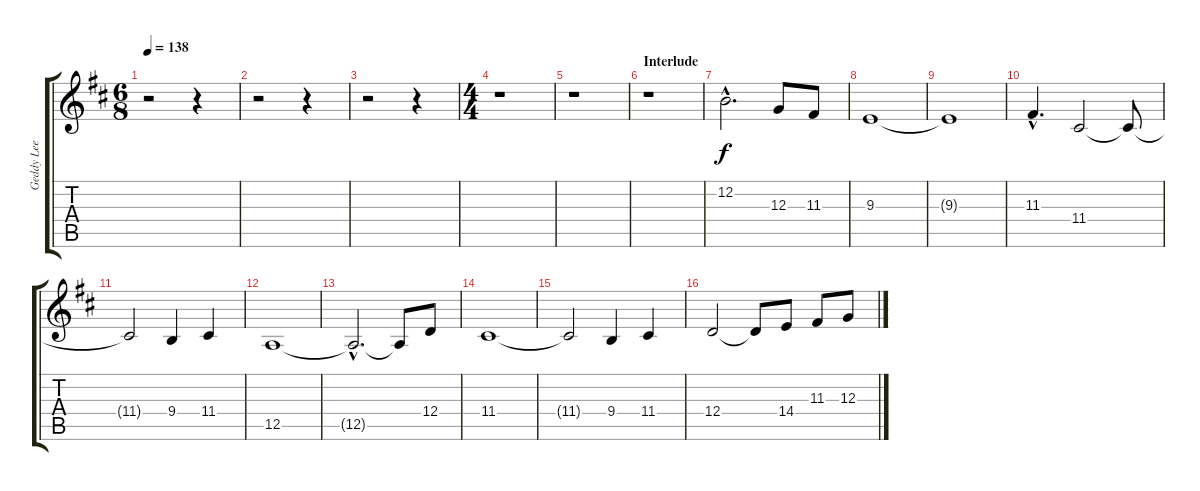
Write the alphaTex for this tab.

\track ("Geddy Lee (Moog)" "Geddy Lee ") {instrument flute}
\staff {score tabs}
\tuning (E4 B3 G3 D3 A2 E2) {hide}
\ts (6 8)
\tempo 138
\clef g2
\ks d
r.2{dy f} r.4 |
r.2 r.4 |
r.2 r.4 |
\ts (4 4)
r.1 |
r.1 |
\section ("" "Interlude")
r.1 |
12.2{hac}.2{d} 12.3.8 11.3.8 |
9.3.1 |
9.3{t}.1 |
11.3{hac}.4{d} 11.4.2 11.4{t}.8 |
11.4{t}.2 9.4.4 11.4.4 |
12.5.1 |
12.5{hac t}.2{d} 12.5{t}.8 12.4.8 |
11.4.1 |
11.4{t}.2 9.4.4 11.4.4 |
12.4.2 12.4{t}.8 14.4.8 11.3.8 12.3.8
